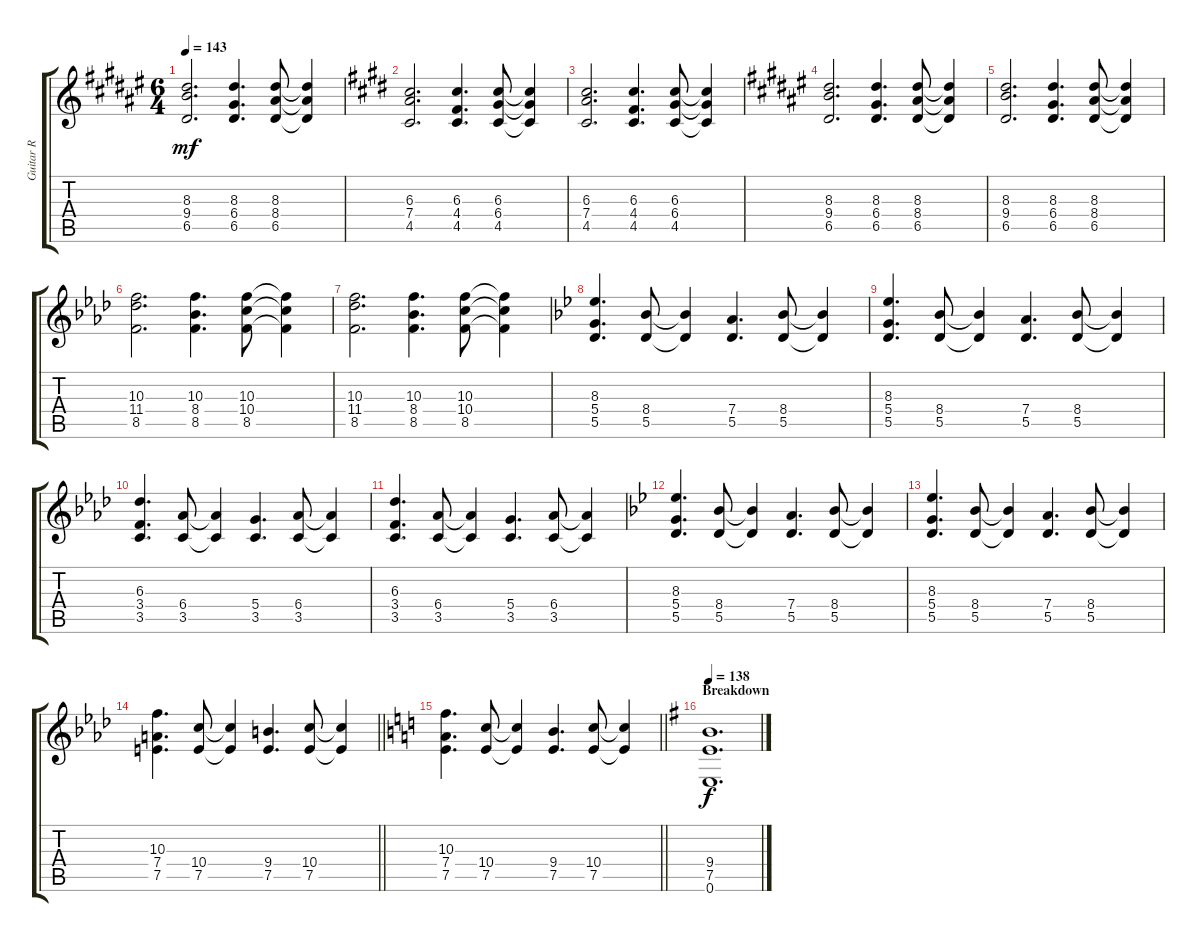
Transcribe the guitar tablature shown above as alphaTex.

\track ("Guitar R" "Guitar R") {instrument distortionguitar}
\staff {score tabs}
\tuning (E4 B3 G3 D3 A2 E2) {hide}
\ts (6 4)
\tempo 143
\clef g2
\ks f#
(8.3 9.4 6.5).2{d dy mf} (8.3 6.4 6.5).4{d} (8.3 8.4 6.5).8 (8.3{t} 8.4{t} 6.5{t}).4 |
\ks e
(6.3 7.4 4.5).2{d} (6.3 4.4 4.5).4{d} (6.3 6.4 4.5).8 (6.3{t} 6.4{t} 4.5{t}).4 |
(6.3 7.4 4.5).2{d} (6.3 4.4 4.5).4{d} (6.3 6.4 4.5).8 (6.3{t} 6.4{t} 4.5{t}).4 |
\ks f#
(8.3 9.4 6.5).2{d} (8.3 6.4 6.5).4{d} (8.3 8.4 6.5).8 (8.3{t} 8.4{t} 6.5{t}).4 |
(8.3 9.4 6.5).2{d} (8.3 6.4 6.5).4{d} (8.3 8.4 6.5).8 (8.3{t} 8.4{t} 6.5{t}).4 |
\ks ab
(10.3 11.4 8.5).2{d} (10.3 8.4 8.5).4{d} (10.3 10.4 8.5).8 (10.3{t} 10.4{t} 8.5{t}).4 |
(10.3 11.4 8.5).2{d} (10.3 8.4 8.5).4{d} (10.3 10.4 8.5).8 (10.3{t} 10.4{t} 8.5{t}).4 |
\ks bb
(8.3 5.4 5.5).4{d} (8.4 5.5).8 (8.4{t} 5.5{t}).4 (7.4 5.5).4{d} (8.4 5.5).8 (8.4{t} 5.5{t}).4 |
(8.3 5.4 5.5).4{d} (8.4 5.5).8 (8.4{t} 5.5{t}).4 (7.4 5.5).4{d} (8.4 5.5).8 (8.4{t} 5.5{t}).4 |
\ks ab
(6.3 3.4 3.5).4{d} (6.4 3.5).8 (6.4{t} 3.5{t}).4 (5.4 3.5).4{d} (6.4 3.5).8 (6.4{t} 3.5{t}).4 |
(6.3 3.4 3.5).4{d} (6.4 3.5).8 (6.4{t} 3.5{t}).4 (5.4 3.5).4{d} (6.4 3.5).8 (6.4{t} 3.5{t}).4 |
\ks bb
(8.3 5.4 5.5).4{d} (8.4 5.5).8 (8.4{t} 5.5{t}).4 (7.4 5.5).4{d} (8.4 5.5).8 (8.4{t} 5.5{t}).4 |
(8.3 5.4 5.5).4{d} (8.4 5.5).8 (8.4{t} 5.5{t}).4 (7.4 5.5).4{d} (8.4 5.5).8 (8.4{t} 5.5{t}).4 |
\barLineRight lightlight
\ks ab
(10.3 7.4 7.5).4{d} (10.4 7.5).8 (10.4{t} 7.5{t}).4 (9.4 7.5).4{d} (10.4 7.5).8 (10.4{t} 7.5{t}).4 |
\barLineRight lightlight
\ks c
(10.3 7.4 7.5).4{d} (10.4 7.5).8 (10.4{t} 7.5{t}).4 (9.4 7.5).4{d} (10.4 7.5).8 (10.4{t} 7.5{t}).4 |
\section ("" "Breakdown")
\tempo 138
\ks g
(9.4 7.5 0.6).1{d dy f}
